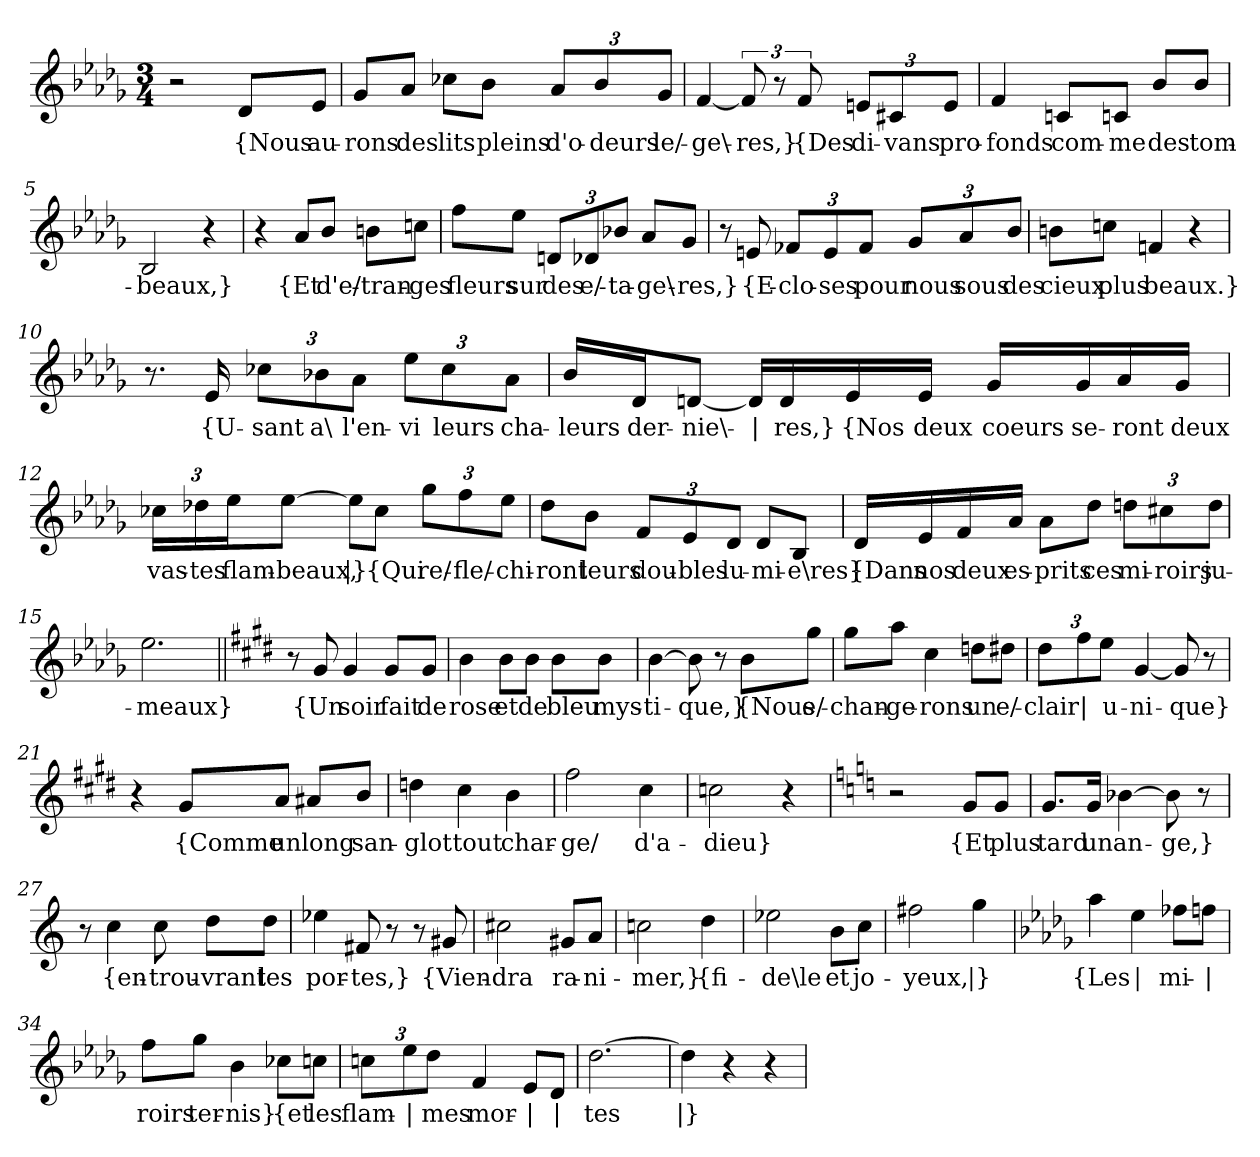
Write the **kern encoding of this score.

**kern	**text
*part1	*part1
*staff1	*staff1
*clefG2	*
*k[b-e-a-d-g-]	*
*M3/4	*
=1	=1
2r	.
!	!LO:LY:b
8d-/L	{Nous
!	!LO:LY:b
8e-/J	au-
=2	=2
!	!LO:LY:b
8g-/L	-rons
!	!LO:LY:b
8a-/J	des
!	!LO:LY:b
8cc-X\L	lits
!	!LO:LY:b
8b-\J	pleins
*Xbrackettup	*
!	!LO:LY:b
12a-/L	d'o-
!	!LO:LY:b
12b-/	-deurs
!	!LO:LY:b
12g-/J	le/-
=3	=3
!	!LO:LY:b
[4f/	-ge\-
*brackettup	*
!	!LO:LY:b
12f/]	-res,}
12r	.
!	!LO:LY:b
12f/	{Des
*Xbrackettup	*
!	!LO:LY:b
12en/L	di-
!	!LO:LY:b
12c#X/	-vans
!	!LO:LY:b
12e/J	pro-
!!LO:LB:g=z
=4	=4
!	!LO:LY:b
4f/	-fonds
!	!LO:LY:b
8cn/L	com-
!	!LO:LY:b
8cn/J	-me
!	!LO:LY:b
8b-/L	des
!	!LO:LY:b
8b-/J	tom-
=5	=5
!	!LO:LY:b
2B-/	-beaux,}
4r	.
=6	=6
4r	.
!	!LO:LY:b
8a-/L	{Et
!	!LO:LY:b
8b-/J	d'e/-
!	!LO:LY:b
8bn\L	-tran-
!	!LO:LY:b
8ccn\J	-ges
=7	=7
!	!LO:LY:b
8ff\L	fleurs
!	!LO:LY:b
8ee-\J	sur
!	!LO:LY:b
12dn/L	des
!	!LO:LY:b
12d-X/	e/-
!	!LO:LY:b
12b-X/J	-ta-
!	!LO:LY:b
8a-/L	-ge\-
!	!LO:LY:b
8g-/J	-res,}
!!LO:LB:g=z
=8	=8
8r	.
!	!LO:LY:b
8en/	{E-
!	!LO:LY:b
12f-X/L	-clo-
!	!LO:LY:b
12e/	-ses
!	!LO:LY:b
12f-/J	pour
!	!LO:LY:b
12g-/L	nous
!	!LO:LY:b
12a-/	sous
!	!LO:LY:b
12b-/J	des
=9	=9
!	!LO:LY:b
8bn\L	cieux
!	!LO:LY:b
8ccn\J	plus
!	!LO:LY:b
4fn/	beaux.}
4r	.
=10	=10
8.r	.
!	!LO:LY:b
16e-/	{U-
!	!LO:LY:b
12cc-X\L	-sant
!	!LO:LY:b
12b-X\	a\
!	!LO:LY:b
12a-\J	l'en-
!	!LO:LY:b
12ee-\L	-vi
!	!LO:LY:b
12cc-\	leurs
!	!LO:LY:b
12a-\J	cha-
!!LO:LB:g=z
=11	=11
!	!LO:LY:b
16b-/LL	-leurs
!	!LO:LY:b
16d-/J	der-
!	!LO:LY:b
[8dn/J	-nie\-
!	!LO:LY:b
16d/LL]	|
!	!LO:LY:b
16d/	-res,}
!	!LO:LY:b
16e-/	{Nos
!	!LO:LY:b
16e-/JJ	deux
!	!LO:LY:b
16g-/LL	coeurs
!	!LO:LY:b
16g-/	se-
!	!LO:LY:b
16a-/	-ront
!	!LO:LY:b
16g-/JJ	deux
=12	=12
!	!LO:LY:b
24cc-X\LL	vas-
!	!LO:LY:b
24dd-X\	-tes
!	!LO:LY:b
24ee-\J	flam-
!	!LO:LY:b
[8ee-\J	-beaux,
!	!LO:LY:b
8ee-\L]	|}
!	!LO:LY:b
8cc-\J	{Qui
!	!LO:LY:b
12gg-\L	re/-
!	!LO:LY:b
12ff\	-fle/-
!	!LO:LY:b
12ee-\J	-chi-
!!LO:LB:g=z
=13	=13
!	!LO:LY:b
8dd-\L	-ront
!	!LO:LY:b
8b-\J	leurs
!	!LO:LY:b
12f/L	dou-
!	!LO:LY:b
12e-/	-bles
!	!LO:LY:b
12d-/J	lu-
!	!LO:LY:b
8d-/L	-mi-
!	!LO:LY:b
8B-/J	-e\res}
=14	=14
!	!LO:LY:b
16d-/LL	{Dans
!	!LO:LY:b
16e-/	nos
!	!LO:LY:b
16f/	deux
!	!LO:LY:b
16a-/JJ	es-
!	!LO:LY:b
8a-\L	-prits
!	!LO:LY:b
8dd-\J	ces
!	!LO:LY:b
12ddn\L	mi-
!	!LO:LY:b
12cc#X\	-roirs
!	!LO:LY:b
12dd\J	ju-
=15	=15
!	!LO:LY:b
2.ee-\	-meaux}
!!LO:LB:g=z
=16||	=16||
*k[f#c#g#d#]	*
8r	.
!	!LO:LY:b
8g#/	{Un
!	!LO:LY:b
4g#/	soir
!	!LO:LY:b
8g#/L	fait
!	!LO:LY:b
8g#/J	de
=17	=17
!	!LO:LY:b
4b\	rose
!	!LO:LY:b
8b\L	et
!	!LO:LY:b
8b\J	de
!	!LO:LY:b
8b\L	bleu
!	!LO:LY:b
8b\J	mys-
=18	=18
!	!LO:LY:b
[4b\	-ti-
!	!LO:LY:b
8b\]	-que,}
8r	.
!	!LO:LY:b
8b\L	{Nous
!	!LO:LY:b
8gg#\J	e/-
=19	=19
!	!LO:LY:b
8gg#\L	-chan-
!	!LO:LY:b
8aa\J	-ge-
!	!LO:LY:b
4cc#\	-rons
!	!LO:LY:b
8ddn\L	un
!	!LO:LY:b
8dd#X\J	e/-
!!LO:LB:g=z
=20	=20
!	!LO:LY:b
12dd#\L	-clair
!	!LO:LY:b
12ff#\	|
!	!LO:LY:b
12ee\J	u-
!	!LO:LY:b
[4g#/	-ni-
!	!LO:LY:b
8g#/]	-que}
8r	.
=21	=21
4r	.
!	!LO:LY:b
8g#/L	{Comme
!	!LO:LY:b
8a/J	un
!	!LO:LY:b
8a#X/L	long
!	!LO:LY:b
8b/J	san-
=22	=22
!	!LO:LY:b
4ddn\	-glot
!	!LO:LY:b
4cc#\	tout
!	!LO:LY:b
4b\	char-
=23	=23
!	!LO:LY:b
2ff#\	-ge/
!	!LO:LY:b
4cc#\	d'a-
=24	=24
!	!LO:LY:b
2ccn\	-dieu}
4r	.
=25	=25
*k[]	*
2r	.
!	!LO:LY:b
8g/L	{Et
!	!LO:LY:b
8g/J	plus
!!LO:LB:g=z
=26	=26
!	!LO:LY:b
8.g/L	tard
!	!LO:LY:b
16g/Jk	un
!	!LO:LY:b
[4b-X\	an-
!	!LO:LY:b
8b-\]	-ge,}
8r	.
=27	=27
8r	.
!	!LO:LY:b
4cc\	{en-
!	!LO:LY:b
8cc\	-trou-
!	!LO:LY:b
8dd\L	-vrant
!	!LO:LY:b
8dd\J	les
=28	=28
!	!LO:LY:b
4ee-X\	por-
!	!LO:LY:b
8f#X/	-tes,}
8r	.
8r	.
!	!LO:LY:b
8g#X/	{Vien-
=29	=29
!	!LO:LY:b
2cc#X\	-dra
!	!LO:LY:b
8g#X/L	ra-
!	!LO:LY:b
8a/J	-ni-
=30	=30
!	!LO:LY:b
2ccn\	-mer,}
!	!LO:LY:b
4dd\	{fi-
=31	=31
!	!LO:LY:b
2ee-X\	-de\le
!	!LO:LY:b
8b\L	et
!	!LO:LY:b
8cc\J	jo-
!!LO:LB:g=z
=32	=32
!	!LO:LY:b
2ff#X\	-yeux,
!	!LO:LY:b
4gg\	|}
=33	=33
*k[b-e-a-d-g-]	*
!	!LO:LY:b
4aa-\	{Les
!	!LO:LY:b
4ee-\	|
!	!LO:LY:b
8ff-X\L	mi-
!	!LO:LY:b
8ffn\J	|
=34	=34
!	!LO:LY:b
8ff\L	-roirs
!	!LO:LY:b
8gg-\J	ter-
!	!LO:LY:b
4b-\	-nis}
!	!LO:LY:b
8cc-X\L	{et
!	!LO:LY:b
8ccn\J	les
=35	=35
!	!LO:LY:b
12ccn\L	flam-
!	!LO:LY:b
12ee-\	|
!	!LO:LY:b
12dd-\J	-mes
!	!LO:LY:b
4f/	mor-
!	!LO:LY:b
8e-/L	|
!	!LO:LY:b
8d-/J	|
=36	=36
!	!LO:LY:b
[2.dd-\	-tes
=37	=37
!	!LO:LY:b
4dd-\]	|}
4r	.
4r	.
=	=
*-	*-
